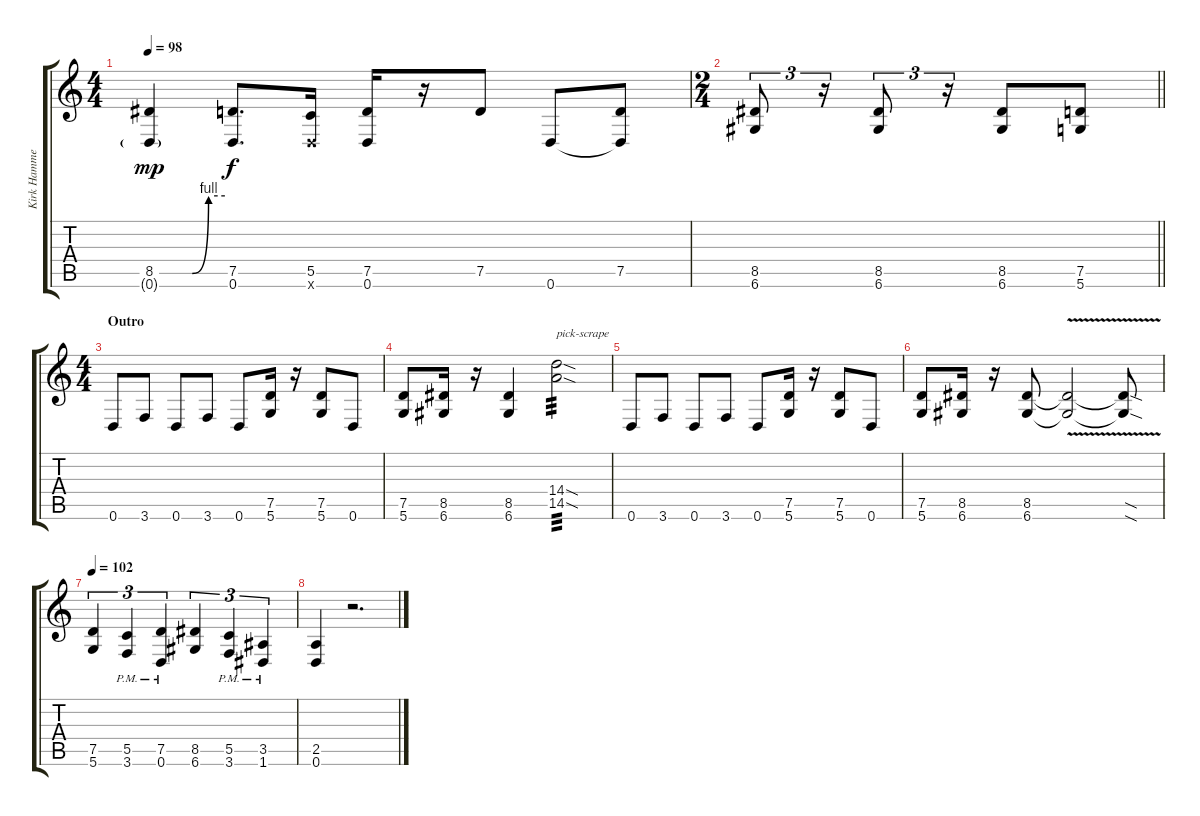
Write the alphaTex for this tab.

\track ("Kirk Hammett (Guitar Lead)" "Kirk Hamme") {instrument distortionguitar}
\staff {score tabs}
\tuning (D4 A3 F3 C3 G2 D2) {hide}
\ts (4 4)
\tempo 98
\clef g2
\ks c
(8.5{be (custom 0 0 30 0 45 4 60 4)} 0.6{g}).4{dy mp} (7.5 0.6).8{d dy f} (5.5 0.6{x}).16 (7.5 0.6).16 r.16 7.5.8 0.6.8 (7.5 0.6{t}).8 |
\ts (2 4)
\barLineRight lightlight
(8.5 6.6).8{tu (3 2)} r.16{tu (3 2)} (8.5 6.6).8{tu (3 2)} r.16{tu (3 2)} (8.5 6.6).8 (7.5 5.6).8 |
\ts (4 4)
\section ("" "Outro")
0.6.8 3.6.8 0.6.8 3.6.8 0.6.8 (7.5 5.6).16 r.16 (7.5 5.6).8 0.6.8 |
(7.5 5.6).8 (8.5 6.6).16 r.16 (8.5 6.6).4 (14.4{sod} 14.5{sod}).2{txt "pick-scrape" tp 3} |
0.6.8 3.6.8 0.6.8 3.6.8 0.6.8 (7.5 5.6).16 r.16 (7.5 5.6).8 0.6.8 |
(7.5 5.6).8 (8.5 6.6).16 r.16 (8.5 6.6).8 (8.5{v t} 6.6{v t}).2 (8.5{sod t} 6.6{sod t}).8 |
\tempo 102
(7.5 5.6).4{tu (3 2)} (5.5{pm} 3.6{pm}).4{tu (3 2)} (7.5{pm} 0.6{pm}).4{tu (3 2)} (8.5 6.6).4{tu (3 2)} (5.5{pm} 3.6{pm}).4{tu (3 2)} (3.5{pm} 1.6{pm}).4{tu (3 2)} |
(2.5 0.6).4 r.2{d}
